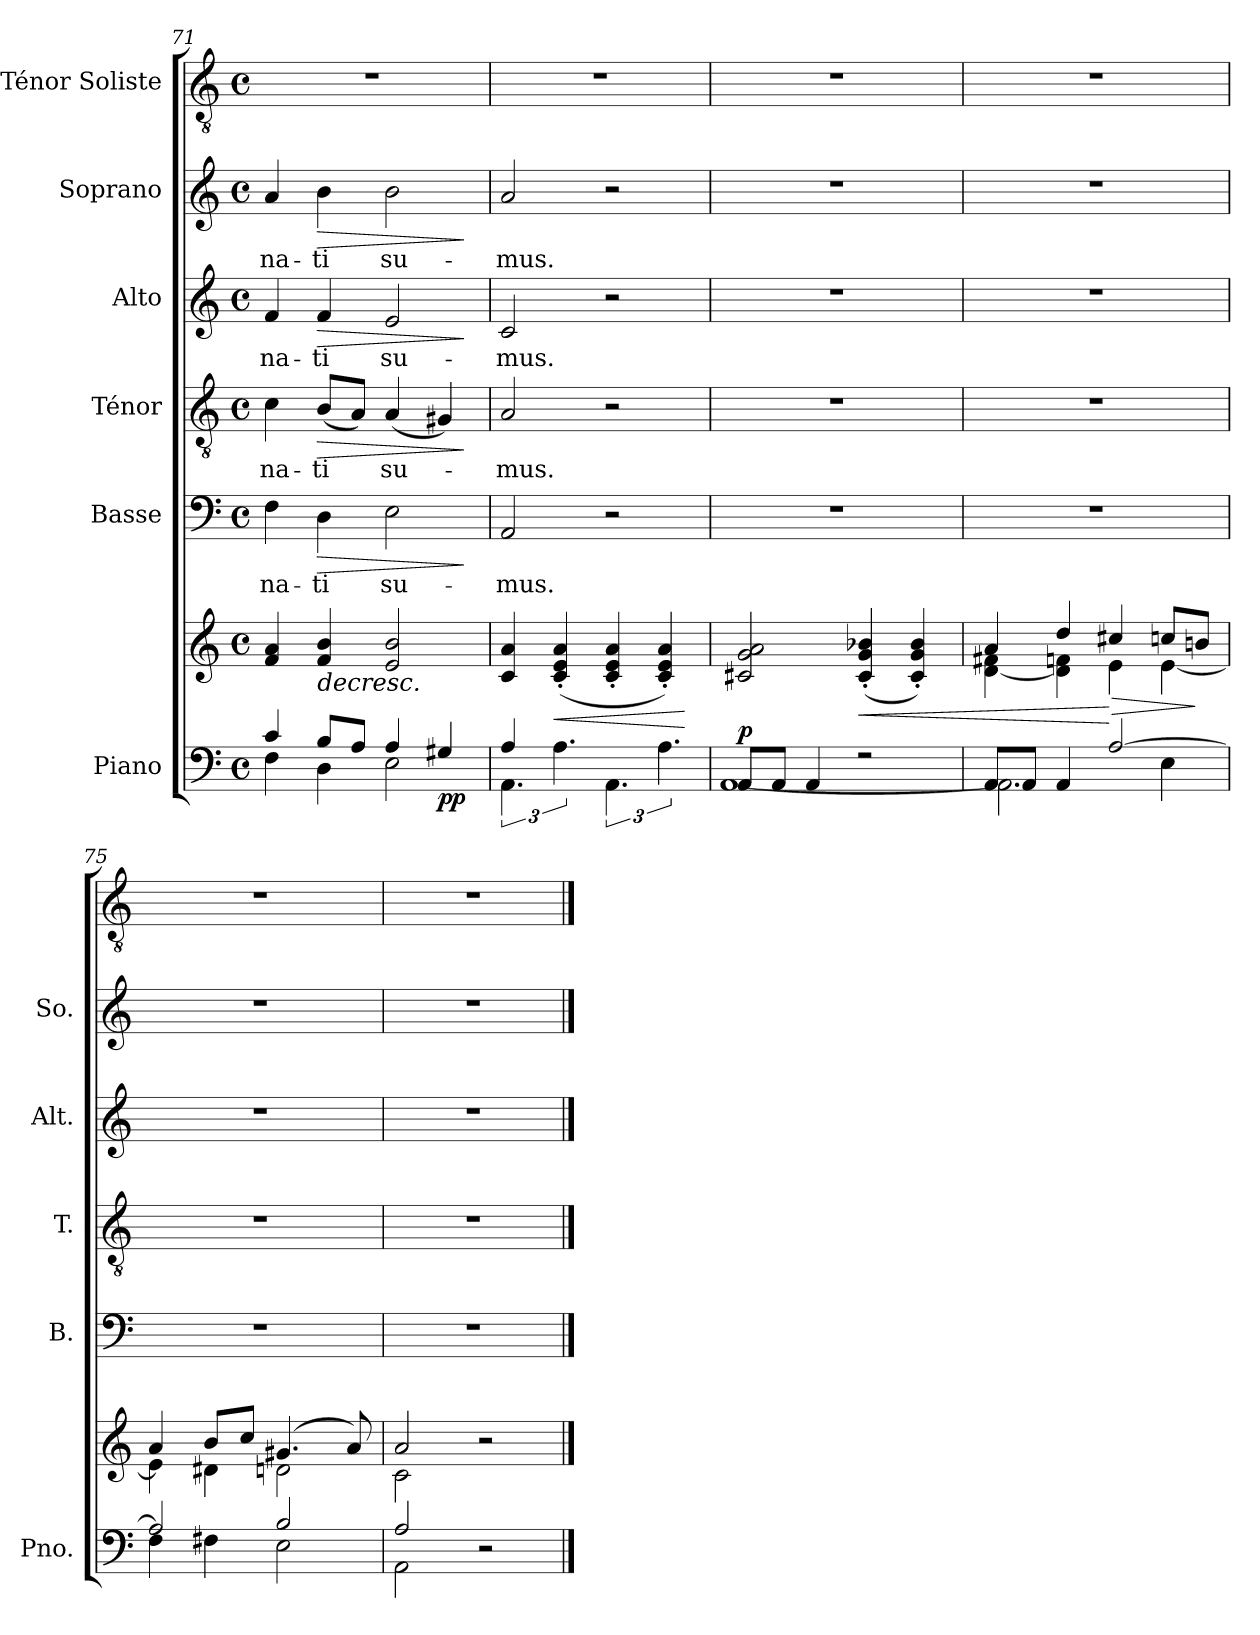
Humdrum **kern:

**kern	**kern	**dynam	**kern	**text	**dynam	**kern	**text	**dynam	**kern	**text	**dynam	**kern	**text	**dynam	**kern
*part6	*part6	*part6	*part5	*part5	*part5	*part4	*part4	*part4	*part3	*part3	*part3	*part2	*part2	*part2	*part1
*staff7	*staff6	*staff6/7	*staff5	*staff5	*staff5	*staff4	*staff4	*staff4	*staff3	*staff3	*staff3	*staff2	*staff2	*staff2	*staff1
*I"Piano	*	*	*I"Basse	*	*	*I"Ténor	*	*	*I"Alto	*	*	*I"Soprano	*	*	*I"Ténor Soliste
*I'Pno.	*	*	*I'B.	*	*	*I'T.	*	*	*I'Alt.	*	*	*I'So.	*	*	*
*clefF4	*clefG2	*	*clefF4	*	*	*clefGv2	*	*	*clefG2	*	*	*clefG2	*	*	*clefGv2
*k[]	*k[]	*	*k[]	*	*	*k[]	*	*	*k[]	*	*	*k[]	*	*	*k[]
*M4/4	*M4/4	*	*M4/4	*	*	*M4/4	*	*	*M4/4	*	*	*M4/4	*	*	*M4/4
*met(c)	*met(c)	*	*met(c)	*	*	*met(c)	*	*	*met(c)	*	*	*met(c)	*	*	*met(c)
=71	=71	=71	=71	=71	=71	=71	=71	=71	=71	=71	=71	=71	=71	=71	=71
*^	*	*	*	*	*	*	*	*	*	*	*	*	*	*	*
!	!	!	!	!	!LO:LY:b	!	!	!LO:LY:b	!	!	!LO:LY:b	!	!	!LO:LY:b	!	!
4c/	4F\	4f/ 4a/	.	4F\	-na-	.	4c\	-na-	.	4f/	-na-	.	4a/	-na-	.	1r
!	!	!	!LO:HP:b	!	!LO:LY:b	!LO:HP:b	!	!LO:LY:b	!LO:HP:b	!	!LO:LY:b	!LO:HP:b	!	!LO:LY:b	!LO:HP:b	!
8B/L	4D\	4f/ 4b/	>	4D\	-ti	>	(8B/L	-ti	>	4f/	-ti	>	4b\	-ti	>	.
8A/J	.	.	.	.	.	.	8A/J)	.	.	.	.	.	.	.	.	.
!	!	!	!	!	!LO:LY:b	!	!	!LO:LY:b	!	!	!LO:LY:b	!	!	!LO:LY:b	!	!
4A/	2E\	2e/ 2b/	.	2E\	su-	.	(4A/	su-	.	2e/	su-	.	2b\	su-	.	.
!	!	!	!LO:DY:b=2	!	!	!	!	!	!	!	!	!	!	!	!	!
4G#X/	.	.	pp	.	.	.	4G#X/)	.	.	.	.	.	.	.	.	.
*v	*v	*	*	*	*	*	*	*	*	*	*	*	*	*	*	*
.	.	]	.	.	]	.	.	]	.	.	]	.	.	]	.
=72	=72	=72	=72	=72	=72	=72	=72	=72	=72	=72	=72	=72	=72	=72	=72
*^	*	*	*	*	*	*	*	*	*	*	*	*	*	*	*
!	!	!	!	!	!LO:LY:b	!	!	!LO:LY:b	!	!	!LO:LY:b	!	!	!LO:LY:b	!	!
4A/	6.AA\	4c/ 4a/	.	2AA/	-mus.-	.	2A/	-mus.-	.	2c/	-mus.-	.	2a/	-mus.-	.	1r
!	!	!	!LO:HP:b	!	!	!	!	!	!	!	!	!	!	!	!	!
4ryy	6.A\	(>4c/' 4e/' 4a/'	<	.	.	.	.	.	.	.	.	.	.	.	.	.
2ryy	6.AA\	4c/' 4e/' 4a/'	.	2r	.	.	2r	.	.	2r	.	.	2r	.	.	.
.	6.A\	4c/' 4e/' 4a/')	.	.	.	.	.	.	.	.	.	.	.	.	.	.
*v	*v	*	*	*	*	*	*	*	*	*	*	*	*	*	*	*
.	.	[	.	.	.	.	.	.	.	.	.	.	.	.	.
=73	=73	=73	=73	=73	=73	=73	=73	=73	=73	=73	=73	=73	=73	=73	=73
*^	*	*	*	*	*	*	*	*	*	*	*	*	*	*	*
!	!	!	!LO:DY:a=2	!	!	!	!	!	!	!	!	!	!	!	!	!
8AA/L	[1AA	2c#X/ 2g/ 2a/	p	1r	.	.	1r	.	.	1r	.	.	1r	.	.	1r
8AA/J	.	.	.	.	.	.	.	.	.	.	.	.	.	.	.	.
4AA/	.	.	.	.	.	.	.	.	.	.	.	.	.	.	.	.
!	!	!	!LO:HP:b	!	!	!	!	!	!	!	!	!	!	!	!	!
2r	.	(4c#/' 4g/' 4b-X/'	<	.	.	.	.	.	.	.	.	.	.	.	.	.
.	.	4c#/' 4g/' 4b-/')	.	.	.	.	.	.	.	.	.	.	.	.	.	.
=74	=74	=74	=74	=74	=74	=74	=74	=74	=74	=74	=74	=74	=74	=74	=74	=74
*	*	*^	*	*	*	*	*	*	*	*	*	*	*	*	*	*
8AA/L	2.AA\]	4a/	[4d\ 4f#X\	.	1r	.	.	1r	.	.	1r	.	.	1r	.	.	1r
8AA/J	.	.	.	.	.	.	.	.	.	.	.	.	.	.	.	.	.
4AA/	.	4dd/	4d\] 4fn\	.	.	.	.	.	.	.	.	.	.	.	.	.	.
!	!	!	!	!LO:HP:n=1:b	!	!	!	!	!	!	!	!	!	!	!	!	!
[2A/	.	4cc#X/	4e\	[ >	.	.	.	.	.	.	.	.	.	.	.	.	.
.	4E\	8ccn/L	[4e\	.	.	.	.	.	.	.	.	.	.	.	.	.	.
.	.	8bn/J	.	]	.	.	.	.	.	.	.	.	.	.	.	.	.
=75	=75	=75	=75	=75	=75	=75	=75	=75	=75	=75	=75	=75	=75	=75	=75	=75	=75
2A/]	4F\	4a/	4e\]	.	1r	.	.	1r	.	.	1r	.	.	1r	.	.	1r
.	4F#X\	8b/L	4d#X\	.	.	.	.	.	.	.	.	.	.	.	.	.	.
.	.	8cc/J	.	.	.	.	.	.	.	.	.	.	.	.	.	.	.
2B/	2E\	(4.g#X/	2dn\	.	.	.	.	.	.	.	.	.	.	.	.	.	.
.	.	8a/)	.	.	.	.	.	.	.	.	.	.	.	.	.	.	.
=76	=76	=76	=76	=76	=76	=76	=76	=76	=76	=76	=76	=76	=76	=76	=76	=76	=76
2A/	2AA\	2a/	2c\	.	1r	.	.	1r	.	.	1r	.	.	1r	.	.	1r
2r	2ryy	2r	2ryy	.	.	.	.	.	.	.	.	.	.	.	.	.	.
*v	*v	*	*	*	*	*	*	*	*	*	*	*	*	*	*	*	*
*	*v	*v	*	*	*	*	*	*	*	*	*	*	*	*	*	*
==	==	==	==	==	==	==	==	==	==	==	==	==	==	==	==
*-	*-	*-	*-	*-	*-	*-	*-	*-	*-	*-	*-	*-	*-	*-	*-
